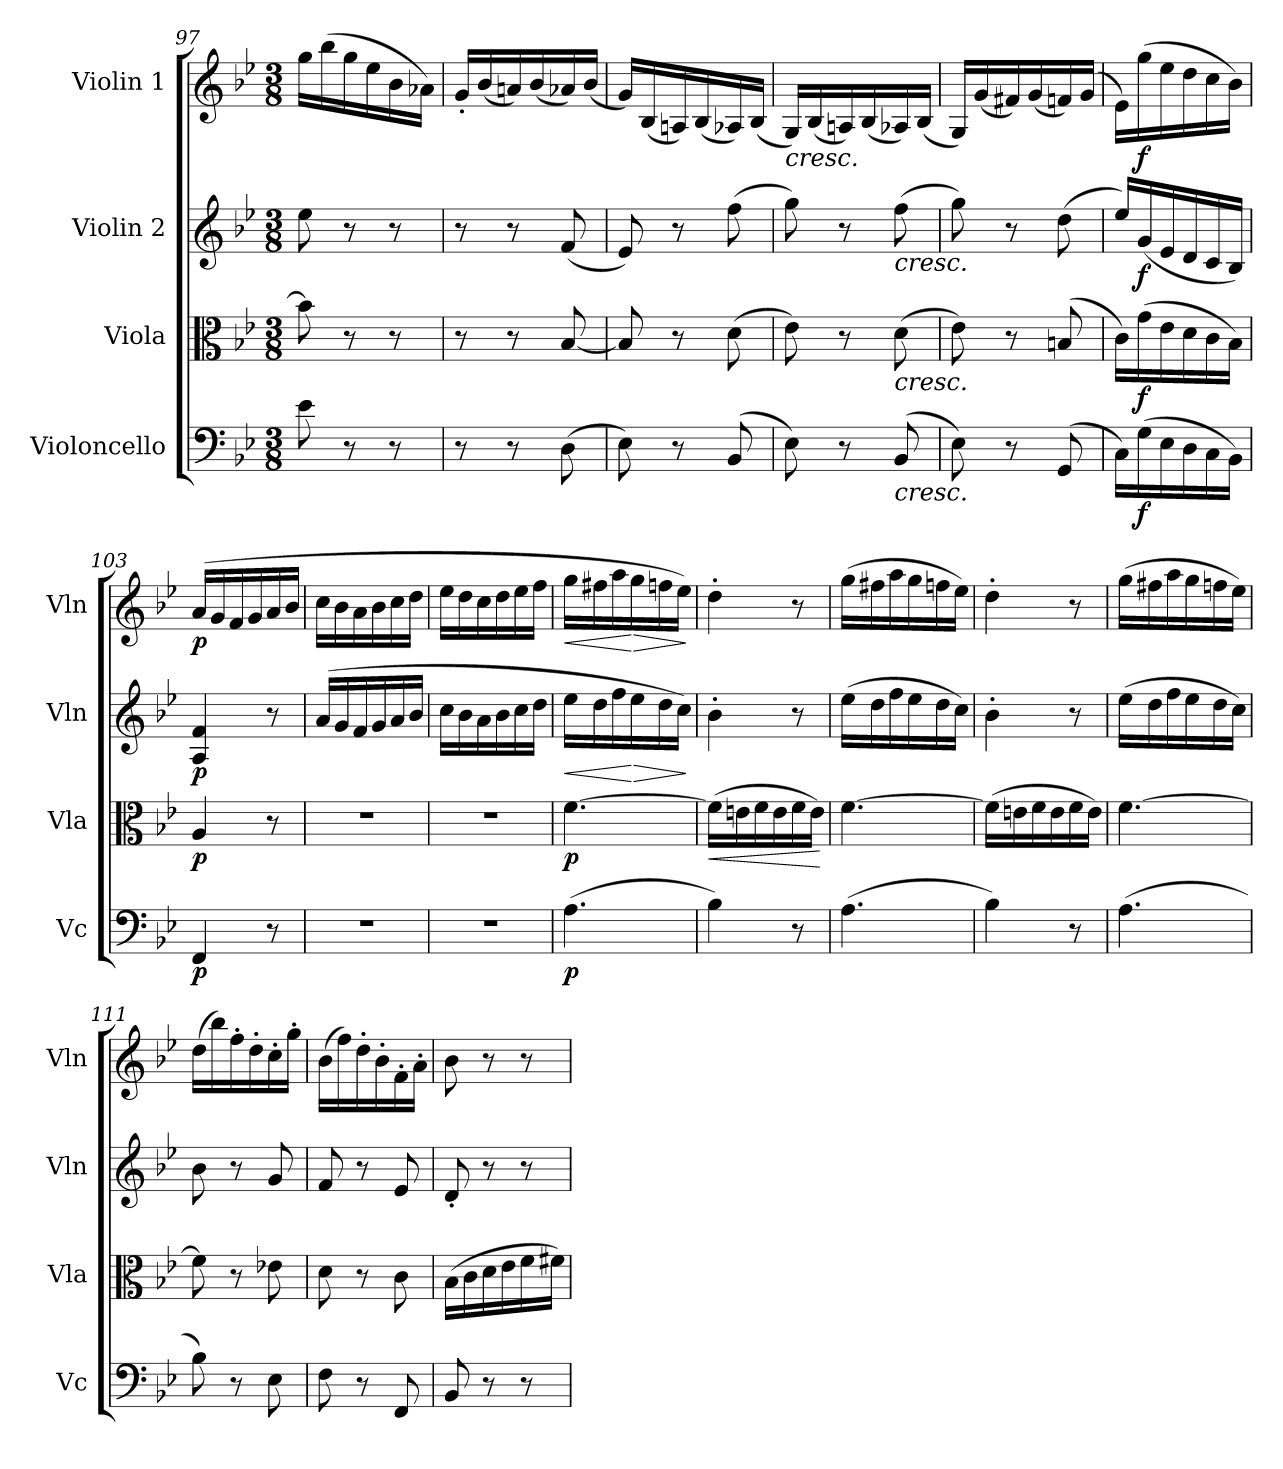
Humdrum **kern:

**kern	**dynam	**kern	**dynam	**kern	**dynam	**kern	**dynam
*part4	*part4	*part3	*part3	*part2	*part2	*part1	*part1
*staff4	*staff4	*staff3	*staff3	*staff2	*staff2	*staff1	*staff1
*I"Violoncello	*	*I"Viola	*	*I"Violin 2	*	*I"Violin 1	*
*I'Vc	*	*I'Vla	*	*I'Vln	*	*I'Vln	*
*clefF4	*	*clefC3	*	*clefG2	*	*clefG2	*
*k[b-e-]	*	*k[b-e-]	*	*k[b-e-]	*	*k[b-e-]	*
*M3/8	*	*M3/8	*	*M3/8	*	*M3/8	*
=97	=97	=97	=97	=97	=97	=97	=97
8e-\	.	8b-\]	.	8ee-\	.	16gg\LL	.
.	.	.	.	.	.	(16bb-\	.
8r	.	8r	.	8r	.	16gg\	.
.	.	.	.	.	.	16ee-\	.
8r	.	8r	.	8r	.	16b-\	.
.	.	.	.	.	.	16a-X\JJ)	.
=98	=98	=98	=98	=98	=98	=98	=98
8r	.	8r	.	8r	.	16g'/LL	.
.	.	.	.	.	.	(16b-/	.
8r	.	8r	.	8r	.	16an/)	.
.	.	.	.	.	.	(16b-/	.
(8D\	.	[8B-/	.	(8f/	.	16a-X/)	.
.	.	.	.	.	.	(16b-/JJ	.
=99	=99	=99	=99	=99	=99	=99	=99
8E-\)	.	8B-/]	.	8e-/)	.	16g/LL)	.
.	.	.	.	.	.	(16B-/	.
8r	.	8r	.	8r	.	16An/)	.
.	.	.	.	.	.	(16B-/	.
(8BB-/	.	(8d\	.	(8ff\	.	16A-X/)	.
.	.	.	.	.	.	(16B-/JJ	.
!!LO:LB:g=z
=100	=100	=100	=100	=100	=100	=100	=100
!	!	!	!	!	!	!LO:TX:b:i:t=cresc.	!
8E-\)	.	8e-\)	.	8gg\)	.	16G/LL)	.
.	.	.	.	.	.	(16B-/	.
8r	.	8r	.	8r	.	16An/)	.
.	.	.	.	.	.	(16B-/	.
!	!	!	!	!LO:TX:b:i:t=cresc.	!	!	!
!	!	!LO:TX:b:i:t=cresc.	!	!	!	!	!
!LO:TX:b:i:t=cresc.	!	!	!	!	!	!	!
(8BB-/	.	(8d\	.	(8ff\	.	16A-X/)	.
.	.	.	.	.	.	(16B-/JJ	.
=101	=101	=101	=101	=101	=101	=101	=101
8E-\)	.	8e-\)	.	8gg\)	.	16G/LL)	.
.	.	.	.	.	.	(16g/	.
8r	.	8r	.	8r	.	16f#X/)	.
.	.	.	.	.	.	(16g/	.
(8GG/	.	(8Bn/	.	(8dd\	.	16fn/)	.
.	.	.	.	.	.	(16g/JJ	.
!!LO:LB:g=z
=102	=102	=102	=102	=102	=102	=102	=102
16C\LL)	.	16c\LL)	.	16ee-/LL)	.	16e-\LL)	.
!	!LO:DY:b	!	!LO:DY:b	!	!LO:DY:b	!	!LO:DY:b
(16G\	f	(16g\	f	(16g/	f	(16gg\	f
16E-\	.	16e-\	.	16e-/	.	16ee-\	.
16D\	.	16d\	.	16d/	.	16dd\	.
16C\	.	16c\	.	16c/	.	16cc\	.
16BB-\JJ)	.	16B-\JJ)	.	16B-/JJ)	.	16b-\JJ)	.
=103	=103	=103	=103	=103	=103	=103	=103
!	!LO:DY:b	!	!LO:DY:b	!	!LO:DY:b	!	!LO:DY:b
4FF/	p	4A/	p	4A/ 4f/	p	(16a/LL	p
.	.	.	.	.	.	16g/	.
.	.	.	.	.	.	16f/	.
.	.	.	.	.	.	16g/	.
8r	.	8r	.	8r	.	16a/	.
.	.	.	.	.	.	16b-/JJ	.
=104	=104	=104	=104	=104	=104	=104	=104
4.r	.	4.r	.	(16a/LL	.	16cc\LL	.
.	.	.	.	16g/	.	16b-\	.
.	.	.	.	16f/	.	16a\	.
.	.	.	.	16g/	.	16b-\	.
.	.	.	.	16a/	.	16cc\	.
.	.	.	.	16b-/JJ	.	16dd\JJ	.
=105	=105	=105	=105	=105	=105	=105	=105
4.r	.	4.r	.	16cc\LL	.	16ee-\LL	.
.	.	.	.	16b-\	.	16dd\	.
.	.	.	.	16a\	.	16cc\	.
.	.	.	.	16b-\	.	16dd\	.
.	.	.	.	16cc\	.	16ee-\	.
.	.	.	.	16dd\JJ	.	16ff\JJ	.
=106	=106	=106	=106	=106	=106	=106	=106
*^	*	*	*	*	*	*	*
!	!	!LO:DY:b	!	!LO:DY:b	!	!LO:HP:b	!	!LO:HP:b
(4.A\	8.ryy	p	[4.f\	p	16ee-\LL	<	16gg\LL	<
.	.	.	.	.	16dd\	.	16ff#X\	.
.	.	.	.	.	16ff\	.	16aa\	.
!	!	!	!	!	!	!LO:HP:n=1:b	!	!LO:HP:n=1:b
.	16ryy	.	.	.	16ee-\	[ >	16gg\	[ >
.	8ryy	.	.	.	16dd\	.	16ffn\	.
.	.	.	.	.	16cc\JJ)	.	16ee-\JJ)	.
*v	*v	*	*	*	*	*	*	*
.	.	.	.	.	]	.	]
=107	=107	=107	=107	=107	=107	=107	=107
!	!	!	!LO:HP:b	!	!	!	!
4B-\)	.	(16f\LL]	<	4b-'\	.	4dd'\	.
.	.	16en\	.	.	.	.	.
.	.	16f\	.	.	.	.	.
.	.	16e\	.	.	.	.	.
8r	.	16f\	.	8r	.	8r	.
.	.	16e\JJ)	.	.	.	.	.
.	.	.	[	.	.	.	.
!!LO:PB:g=z
=108	=108	=108	=108	=108	=108	=108	=108
(4.A\	.	[4.f\	.	(16ee-\LL	.	(16gg\LL	.
.	.	.	.	16dd\	.	16ff#X\	.
.	.	.	.	16ff\	.	16aa\	.
.	.	.	.	16ee-\	.	16gg\	.
.	.	.	.	16dd\	.	16ffn\	.
.	.	.	.	16cc\JJ)	.	16ee-\JJ)	.
=109	=109	=109	=109	=109	=109	=109	=109
4B-\)	.	(16f\LL]	.	4b-'\	.	4dd'\	.
.	.	16en\	.	.	.	.	.
.	.	16f\	.	.	.	.	.
.	.	16e\	.	.	.	.	.
8r	.	16f\	.	8r	.	8r	.
.	.	16e\JJ)	.	.	.	.	.
=110	=110	=110	=110	=110	=110	=110	=110
(4.A\	.	[4.f\	.	(16ee-\LL	.	(16gg\LL	.
.	.	.	.	16dd\	.	16ff#X\	.
.	.	.	.	16ff\	.	16aa\	.
.	.	.	.	16ee-\	.	16gg\	.
.	.	.	.	16dd\	.	16ffn\	.
.	.	.	.	16cc\JJ)	.	16ee-\JJ)	.
!!LO:LB:g=z
=111	=111	=111	=111	=111	=111	=111	=111
8B-\)	.	8f\]	.	8b-\	.	(16dd\LL	.
.	.	.	.	.	.	16bb-\)	.
8r	.	8r	.	8r	.	16ff'\	.
.	.	.	.	.	.	16dd'\	.
8E-\	.	8e-X\	.	8g/	.	16cc'\	.
.	.	.	.	.	.	16gg'\JJ	.
=112	=112	=112	=112	=112	=112	=112	=112
8F\	.	8d\	.	8f/	.	(16b-\LL	.
.	.	.	.	.	.	16ff\)	.
8r	.	8r	.	8r	.	16dd'\	.
.	.	.	.	.	.	16b-'\	.
8FF/	.	8c\	.	8e-/	.	16f'\	.
.	.	.	.	.	.	16a'\JJ	.
=113	=113	=113	=113	=113	=113	=113	=113
8BB-/	.	(16B-\LL	.	8d'/	.	8b-\	.
.	.	16c\	.	.	.	.	.
8r	.	16d\	.	8r	.	8r	.
.	.	16e-\	.	.	.	.	.
8r	.	16f\	.	8r	.	8r	.
.	.	16f#X\JJ)	.	.	.	.	.
=	=	=	=	=	=	=	=
*-	*-	*-	*-	*-	*-	*-	*-
